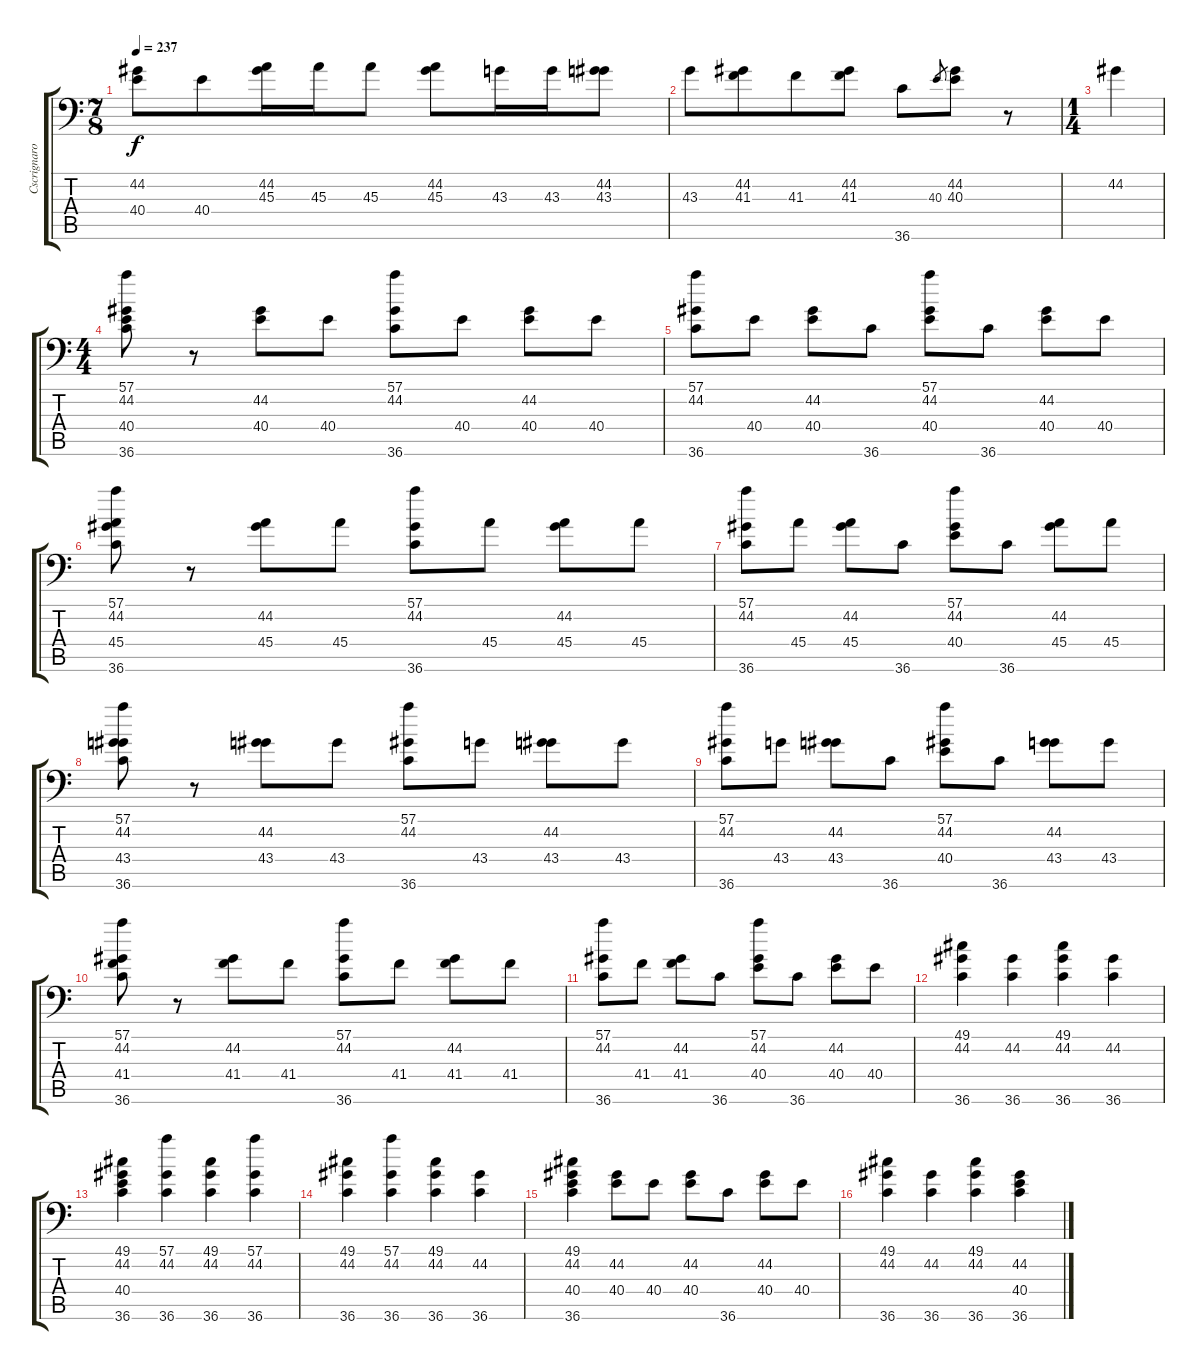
\track ("Cscrignaro" "Cscrignaro") {instrument acousticgrandpiano}
\staff {score tabs}
\tuning (C-1 C-1 C-1 C-1 C-1 C-1) {hide}
\ts (7 8)
\tempo 237
\clef f4
\ks c
(44.2 40.4).8{dy f} 40.4.8 (44.2 45.3).16 45.3.16 45.3.8 (44.2 45.3).8 43.3.16 43.3.16 (44.2 43.3).8 |
43.3.8 (44.2 41.3).8 41.3.8 (44.2 41.3).8 36.6.8 40.3.8{gr} (44.2 40.3).8 r.8 |
\ts (1 4)
44.2.4 |
\ts (4 4)
(57.1 44.2 40.4 36.6).8 r.8 (44.2 40.4).8 40.4.8 (57.1 44.2 36.6).8 40.4.8 (44.2 40.4).8 40.4.8 |
(57.1 44.2 36.6).8 40.4.8 (44.2 40.4).8 36.6.8 (57.1 44.2 40.4).8 36.6.8 (44.2 40.4).8 40.4.8 |
(57.1 44.2 45.4 36.6).8 r.8 (44.2 45.4).8 45.4.8 (57.1 44.2 36.6).8 45.4.8 (44.2 45.4).8 45.4.8 |
(57.1 44.2 36.6).8 45.4.8 (44.2 45.4).8 36.6.8 (57.1 44.2 40.4).8 36.6.8 (44.2 45.4).8 45.4.8 |
(57.1 44.2 43.4 36.6).8 r.8 (44.2 43.4).8 43.4.8 (57.1 44.2 36.6).8 43.4.8 (44.2 43.4).8 43.4.8 |
(57.1 44.2 36.6).8 43.4.8 (44.2 43.4).8 36.6.8 (57.1 44.2 40.4).8 36.6.8 (44.2 43.4).8 43.4.8 |
(57.1 44.2 41.4 36.6).8 r.8 (44.2 41.4).8 41.4.8 (57.1 44.2 36.6).8 41.4.8 (44.2 41.4).8 41.4.8 |
(57.1 44.2 36.6).8 41.4.8 (44.2 41.4).8 36.6.8 (57.1 44.2 40.4).8 36.6.8 (44.2 40.4).8 40.4.8 |
(49.1 44.2 36.6).4 (44.2 36.6).4 (49.1 44.2 36.6).4 (44.2 36.6).4 |
(49.1 44.2 40.4 36.6).4 (57.1 44.2 36.6).4 (49.1 44.2 36.6).4 (57.1 44.2 36.6).4 |
(49.1 44.2 36.6).4 (57.1 44.2 36.6).4 (49.1 44.2 36.6).4 (44.2 36.6).4 |
(49.1 44.2 40.4 36.6).4 (44.2 40.4).8 40.4.8 (44.2 40.4).8 36.6.8 (44.2 40.4).8 40.4.8 |
(49.1 44.2 36.6).4 (44.2 36.6).4 (49.1 44.2 36.6).4 (44.2 40.4 36.6).4
